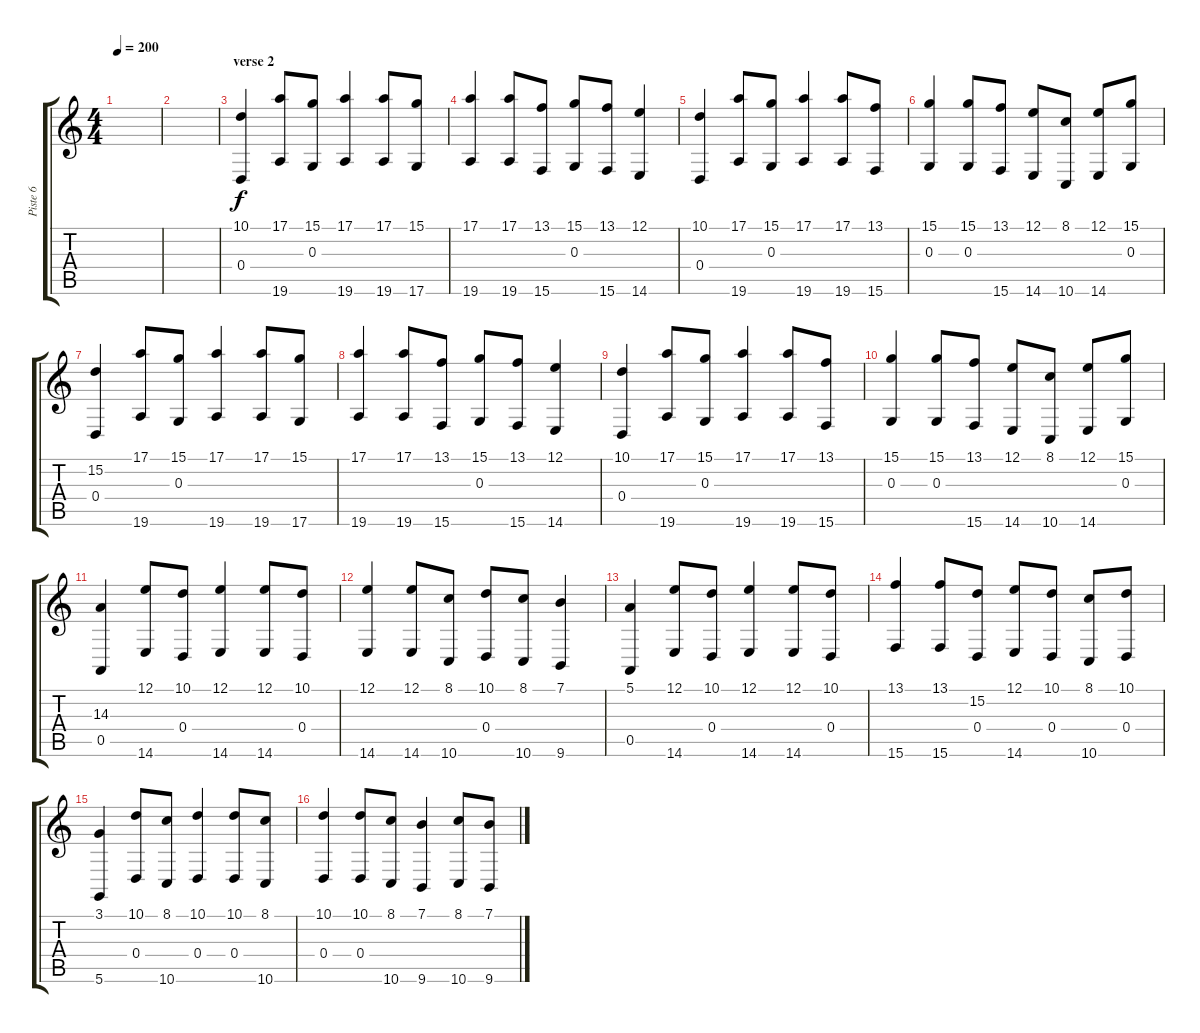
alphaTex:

\track ("Piste 6" "Piste 6") {instrument stringensemble1}
\staff {score tabs}
\tuning (E4 B3 G3 D3 A2 D2) {hide}
\ts (4 4)
\tempo 200
\clef g2
\ks c
|
|
\section ("" "verse 2")
(10.1 0.4).4 (17.1 19.6).8 (15.1 0.3).8 (17.1 19.6).4 (17.1 19.6).8 (15.1 17.6).8 |
(17.1 19.6).4 (17.1 19.6).8 (13.1 15.6).8 (15.1 0.3).8 (13.1 15.6).8 (12.1 14.6).4 |
(10.1 0.4).4 (17.1 19.6).8 (15.1 0.3).8 (17.1 19.6).4 (17.1 19.6).8 (13.1 15.6).8 |
(15.1 0.3).4 (15.1 0.3).8 (13.1 15.6).8 (12.1 14.6).8 (8.1 10.6).8 (12.1 14.6).8 (15.1 0.3).8 |
(15.2 0.4).4 (17.1 19.6).8 (15.1 0.3).8 (17.1 19.6).4 (17.1 19.6).8 (15.1 17.6).8 |
(17.1 19.6).4 (17.1 19.6).8 (13.1 15.6).8 (15.1 0.3).8 (13.1 15.6).8 (12.1 14.6).4 |
(10.1 0.4).4 (17.1 19.6).8 (15.1 0.3).8 (17.1 19.6).4 (17.1 19.6).8 (13.1 15.6).8 |
(15.1 0.3).4 (15.1 0.3).8 (13.1 15.6).8 (12.1 14.6).8 (8.1 10.6).8 (12.1 14.6).8 (15.1 0.3).8 |
(14.3 0.5).4 (12.1 14.6).8 (10.1 0.4).8 (12.1 14.6).4 (12.1 14.6).8 (10.1 0.4).8 |
(12.1 14.6).4 (12.1 14.6).8 (8.1 10.6).8 (10.1 0.4).8 (8.1 10.6).8 (7.1 9.6).4 |
(5.1 0.5).4 (12.1 14.6).8 (10.1 0.4).8 (12.1 14.6).4 (12.1 14.6).8 (10.1 0.4).8 |
(13.1 15.6).4 (13.1 15.6).8 (15.2 0.4).8 (12.1 14.6).8 (10.1 0.4).8 (8.1 10.6).8 (10.1 0.4).8 |
(3.1 5.6).4 (10.1 0.4).8 (8.1 10.6).8 (10.1 0.4).4 (10.1 0.4).8 (8.1 10.6).8 |
(10.1 0.4).4 (10.1 0.4).8 (8.1 10.6).8 (7.1 9.6).4 (8.1 10.6).8 (7.1 9.6).8
